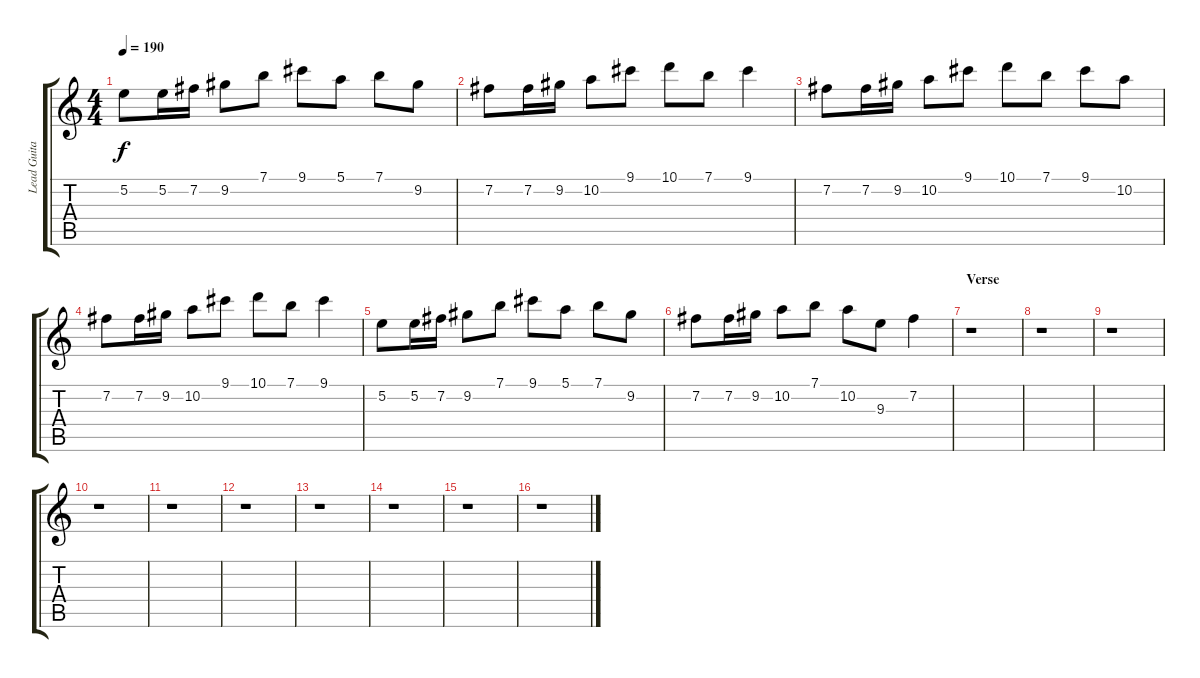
\track ("Lead Guitar II" "Lead Guita") {instrument distortionguitar}
\staff {score tabs}
\tuning (E4 B3 G3 D3 A2 E2) {hide}
\ts (4 4)
\tempo 190
\clef g2
\ks c
5.2.8{dy f} 5.2.16 7.2.16 9.2.8 7.1.8 9.1.8 5.1.8 7.1.8 9.2.8 |
7.2.8 7.2.16 9.2.16 10.2.8 9.1.8 10.1.8 7.1.8 9.1.4 |
7.2.8 7.2.16 9.2.16 10.2.8 9.1.8 10.1.8 7.1.8 9.1.8 10.2.8 |
7.2.8 7.2.16 9.2.16 10.2.8 9.1.8 10.1.8 7.1.8 9.1.4 |
5.2.8 5.2.16 7.2.16 9.2.8 7.1.8 9.1.8 5.1.8 7.1.8 9.2.8 |
7.2.8 7.2.16 9.2.16 10.2.8 7.1.8 10.2.8 9.3.8 7.2.4 |
\section ("" "Verse")
r.1 |
r.1 |
r.1 |
r.1 |
r.1 |
r.1 |
r.1 |
r.1 |
r.1 |
r.1
